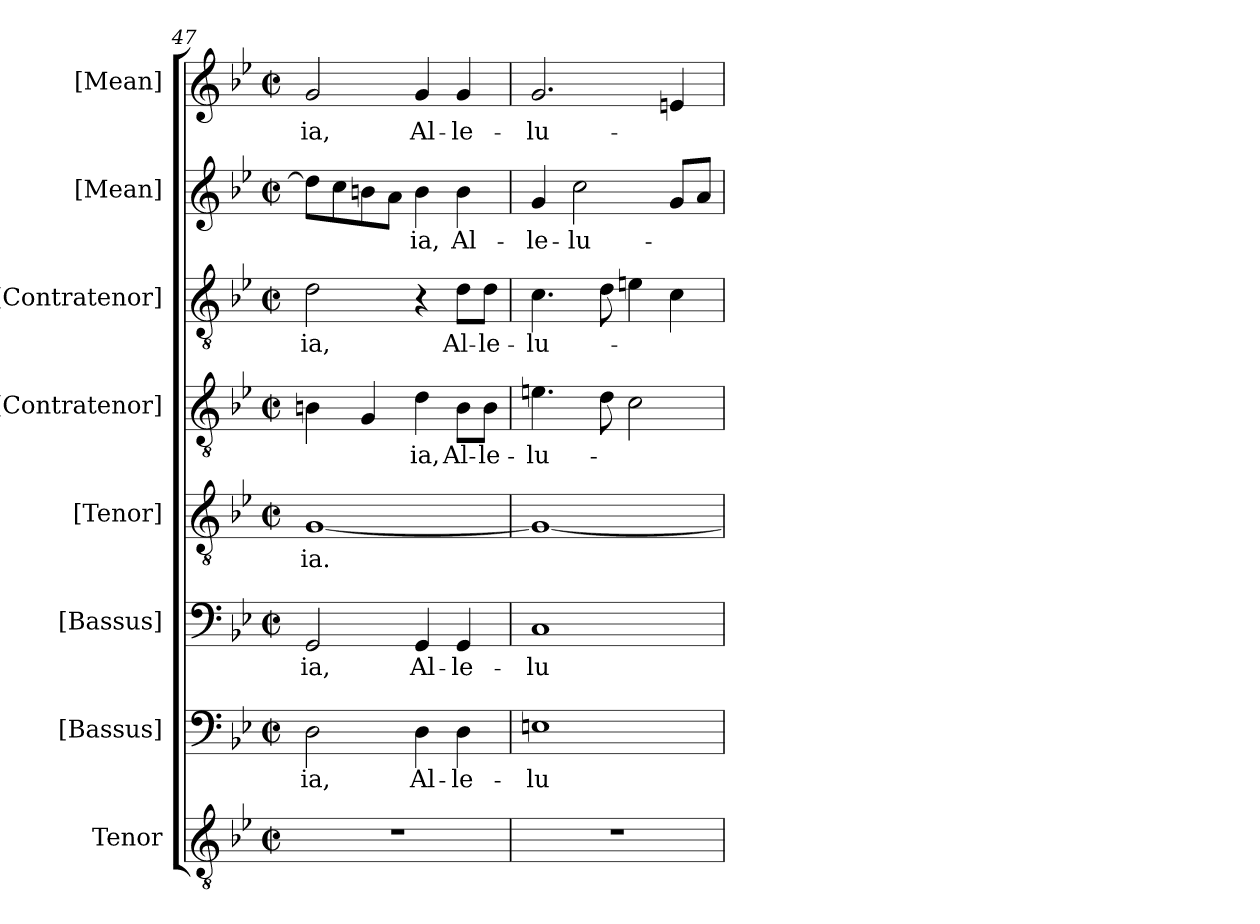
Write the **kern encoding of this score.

**kern	**kern	**text	**kern	**text	**kern	**text	**kern	**text	**kern	**text	**kern	**text	**kern	**text
*part8	*part7	*part7	*part6	*part6	*part5	*part5	*part4	*part4	*part3	*part3	*part2	*part2	*part1	*part1
*staff8	*staff7	*staff7	*staff6	*staff6	*staff5	*staff5	*staff4	*staff4	*staff3	*staff3	*staff2	*staff2	*staff1	*staff1
*I"Tenor	*I"[Bassus]	*	*I"[Bassus]	*	*I"[Tenor]	*	*I"[Contratenor]	*	*I"[Contratenor]	*	*I"[Mean]	*	*I"[Mean]	*
*	*I'B.	*	*I'B.	*	*	*	*I'T.	*	*I'T.	*	*I'M.	*	*I'M.	*
*clefGv2	*clefF4	*	*clefF4	*	*clefGv2	*	*clefGv2	*	*clefGv2	*	*clefG2	*	*clefG2	*
*ITrd7c12	*	*	*	*	*ITrd7c12	*	*ITrd7c12	*	*ITrd7c12	*	*	*	*	*
*k[b-e-]	*k[b-e-]	*	*k[b-e-]	*	*k[b-e-]	*	*k[b-e-]	*	*k[b-e-]	*	*k[b-e-]	*	*k[b-e-]	*
*g:	*g:	*	*g:	*	*g:	*	*g:	*	*g:	*	*g:	*	*g:	*
*M2/2	*M2/2	*	*M2/2	*	*M2/2	*	*M2/2	*	*M2/2	*	*M2/2	*	*M2/2	*
*met(c|)	*met(c|)	*	*met(c|)	*	*met(c|)	*	*met(c|)	*	*met(c|)	*	*met(c|)	*	*met(c|)	*
=47	=47	=47	=47	=47	=47	=47	=47	=47	=47	=47	=47	=47	=47	=47
!	!	!LO:LY:b:color=#000000	!	!	!	!	!	!	!	!	!	!	!	!
!	!	!	!	!LO:LY:b:color=#000000	!	!	!	!	!	!	!	!	!	!
!	!	!	!	!	!	!LO:LY:b:color=#000000	!	!	!	!	!	!	!	!
!	!	!	!	!	!	!	!	!	!	!LO:LY:b:color=#000000	!	!	!	!
!	!	!	!	!	!	!	!	!	!	!	!	!	!	!LO:LY:b:color=#000000
1r	2Di\	-ia,	2GGi/	-ia,	[1GGi	-ia.	4BBni\	.	2Di\	-ia,	8ddi\L]	.	2gi/	-ia,
.	.	.	.	.	.	.	.	.	.	.	8cci\	.	.	.
.	.	.	.	.	.	.	4GGi/	.	.	.	8bni\	.	.	.
.	.	.	.	.	.	.	.	.	.	.	8ai\J	.	.	.
!	!	!LO:LY:b:color=#000000	!	!	!	!	!	!	!	!	!	!	!	!
!	!	!	!	!LO:LY:b:color=#000000	!	!	!	!	!	!	!	!	!	!
!	!	!	!	!	!	!	!	!LO:LY:b:color=#000000	!	!	!	!	!	!
!	!	!	!	!	!	!	!	!	!	!	!	!LO:LY:b:color=#000000	!	!
!	!	!	!	!	!	!	!	!	!	!	!	!	!	!LO:LY:b:color=#000000
.	4Di\	Al-	4GGi/	Al-	.	.	4Di\	-ia,	4r	.	4bi\	-ia,	4gi/	Al-
!	!	!LO:LY:b:color=#000000	!	!	!	!	!	!	!	!	!	!	!	!
!	!	!	!	!LO:LY:b:color=#000000	!	!	!	!	!	!	!	!	!	!
!	!	!	!	!	!	!	!	!LO:LY:b:color=#000000	!	!	!	!	!	!
!	!	!	!	!	!	!	!	!	!	!LO:LY:b:color=#000000	!	!	!	!
!	!	!	!	!	!	!	!	!	!	!	!	!LO:LY:b:color=#000000	!	!
!	!	!	!	!	!	!	!	!	!	!	!	!	!	!LO:LY:b:color=#000000
.	4Di\	-le-	4GGi/	-le-	.	.	8BBi\L	Al-	8Di\L	Al-	4bi\	Al-	4gi/	-le-
!	!	!	!	!	!	!	!	!LO:LY:b:color=#000000	!	!	!	!	!	!
!	!	!	!	!	!	!	!	!	!	!LO:LY:b:color=#000000	!	!	!	!
.	.	.	.	.	.	.	8BBi\J	-le-	8Di\J	-le-	.	.	.	.
=48	=48	=48	=48	=48	=48	=48	=48	=48	=48	=48	=48	=48	=48	=48
!	!	!LO:LY:b:color=#000000	!	!	!	!	!	!	!	!	!	!	!	!
!	!	!	!	!LO:LY:b:color=#000000	!	!	!	!	!	!	!	!	!	!
!	!	!	!	!	!	!	!	!LO:LY:b:color=#000000	!	!	!	!	!	!
!	!	!	!	!	!	!	!	!	!	!LO:LY:b:color=#000000	!	!	!	!
!	!	!	!	!	!	!	!	!	!	!	!	!LO:LY:b:color=#000000	!	!
!	!	!	!	!	!	!	!	!	!	!	!	!	!	!LO:LY:b:color=#000000
1r	1Eni	-lu-	1Ci	-lu-	1GGi_	.	4.Eni\	-lu-	4.Ci\	-lu-	4gi/	-le-	2.gi/	-lu-
!	!	!	!	!	!	!	!	!	!	!	!	!LO:LY:b:color=#000000	!	!
.	.	.	.	.	.	.	.	.	.	.	2cci\	-lu-	.	.
.	.	.	.	.	.	.	8Di\	.	8Di\	.	.	.	.	.
.	.	.	.	.	.	.	2Ci\	.	4Eni\	.	.	.	.	.
.	.	.	.	.	.	.	.	.	4Ci\	.	8gi/L	.	4eni/	.
.	.	.	.	.	.	.	.	.	.	.	8ai/J	.	.	.
=	=	=	=	=	=	=	=	=	=	=	=	=	=	=
*-	*-	*-	*-	*-	*-	*-	*-	*-	*-	*-	*-	*-	*-	*-
